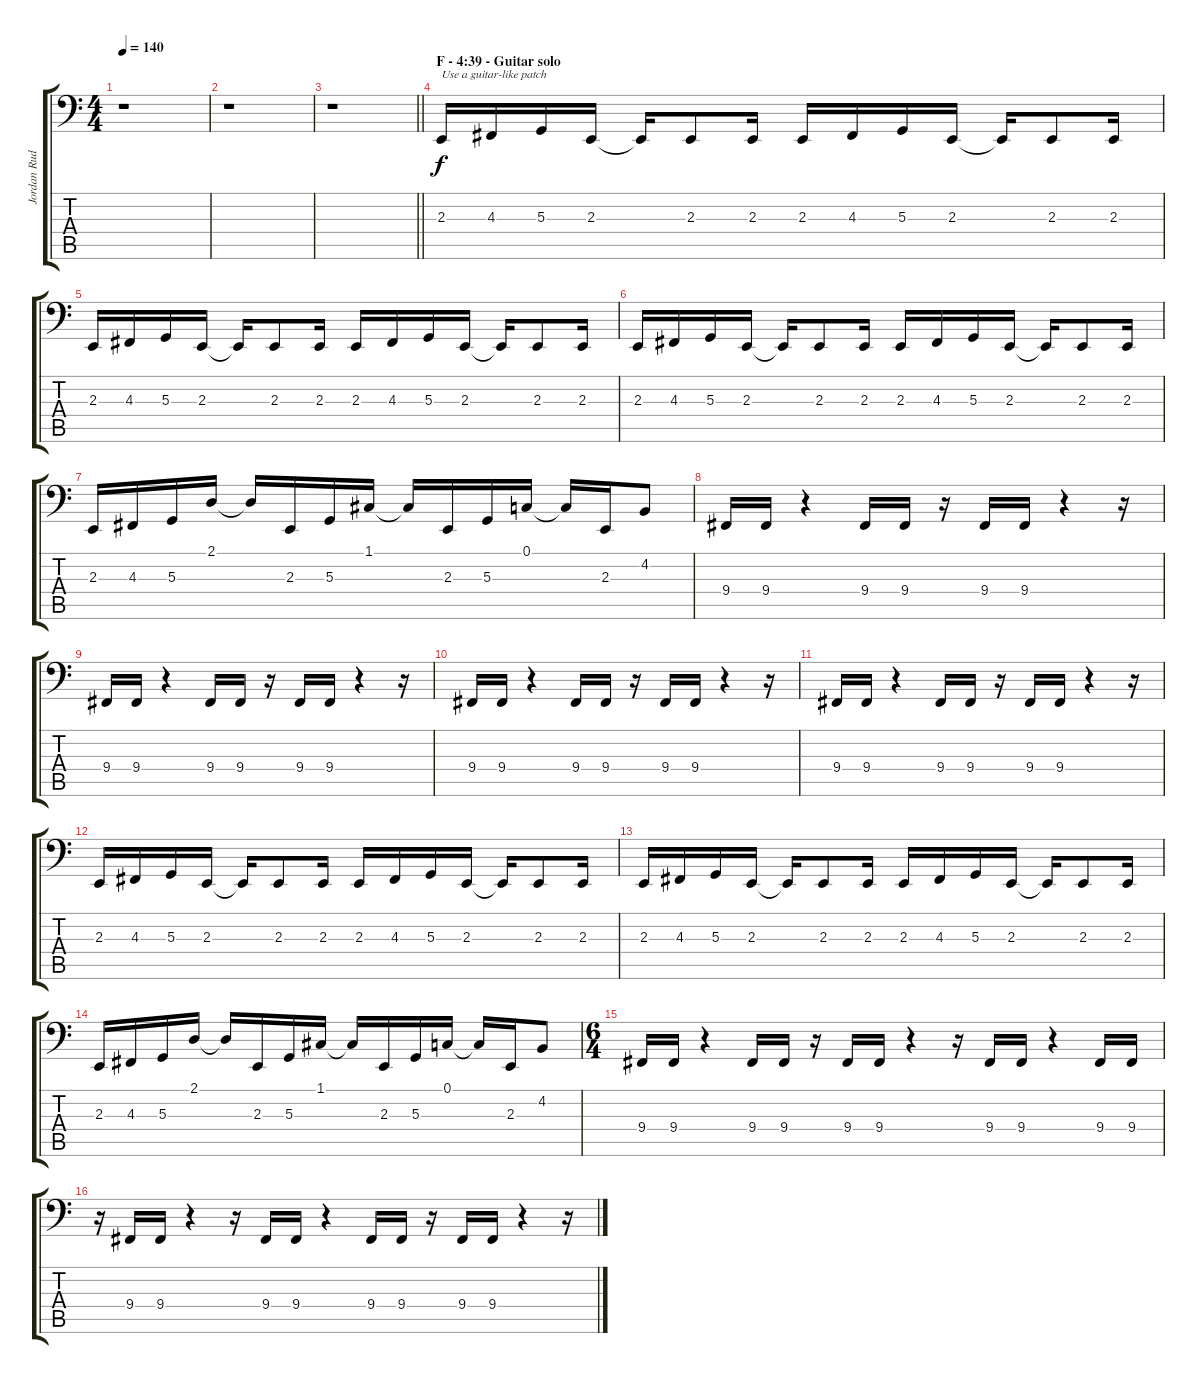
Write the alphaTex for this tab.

\track ("Jordan Rudess - Left Hand" "Jordan Rud") {instrument acousticgrandpiano}
\staff {score tabs}
\tuning (C3 G2 D2 A1 E1 B0) {hide}
\ts (4 4)
\tempo 140
\clef f4
\ks c
r.1{dy f} |
r.1 |
\barLineRight lightlight
r.1 |
\section ("" "F - 4:39 - Guitar solo")
2.3.16{txt "Use a guitar-like patch" instrument overdrivenguitar} 4.3.16 5.3.16 2.3.16 2.3{t}.16 2.3.8 2.3.16 2.3.16 4.3.16 5.3.16 2.3.16 2.3{t}.16 2.3.8 2.3.16 |
2.3.16 4.3.16 5.3.16 2.3.16 2.3{t}.16 2.3.8 2.3.16 2.3.16 4.3.16 5.3.16 2.3.16 2.3{t}.16 2.3.8 2.3.16 |
2.3.16 4.3.16 5.3.16 2.3.16 2.3{t}.16 2.3.8 2.3.16 2.3.16 4.3.16 5.3.16 2.3.16 2.3{t}.16 2.3.8 2.3.16 |
2.3.16 4.3.16 5.3.16 2.1.16 2.1{t}.16 2.3.16 5.3.16 1.1.16 1.1{t}.16 2.3.16 5.3.16 0.1.16 0.1{t}.16 2.3.16 4.2.8 |
9.4.16 9.4.16 r.4 9.4.16 9.4.16 r.16 9.4.16 9.4.16 r.4 r.16 |
9.4.16 9.4.16 r.4 9.4.16 9.4.16 r.16 9.4.16 9.4.16 r.4 r.16 |
9.4.16 9.4.16 r.4 9.4.16 9.4.16 r.16 9.4.16 9.4.16 r.4 r.16 |
9.4.16 9.4.16 r.4 9.4.16 9.4.16 r.16 9.4.16 9.4.16 r.4 r.16 |
2.3.16 4.3.16 5.3.16 2.3.16 2.3{t}.16 2.3.8 2.3.16 2.3.16 4.3.16 5.3.16 2.3.16 2.3{t}.16 2.3.8 2.3.16 |
2.3.16 4.3.16 5.3.16 2.3.16 2.3{t}.16 2.3.8 2.3.16 2.3.16 4.3.16 5.3.16 2.3.16 2.3{t}.16 2.3.8 2.3.16 |
2.3.16 4.3.16 5.3.16 2.1.16 2.1{t}.16 2.3.16 5.3.16 1.1.16 1.1{t}.16 2.3.16 5.3.16 0.1.16 0.1{t}.16 2.3.16 4.2.8 |
\ts (6 4)
9.4.16 9.4.16 r.4 9.4.16 9.4.16 r.16 9.4.16 9.4.16 r.4 r.16 9.4.16 9.4.16 r.4 9.4.16 9.4.16 |
r.16 9.4.16 9.4.16 r.4 r.16 9.4.16 9.4.16 r.4 9.4.16 9.4.16 r.16 9.4.16 9.4.16 r.4 r.16
